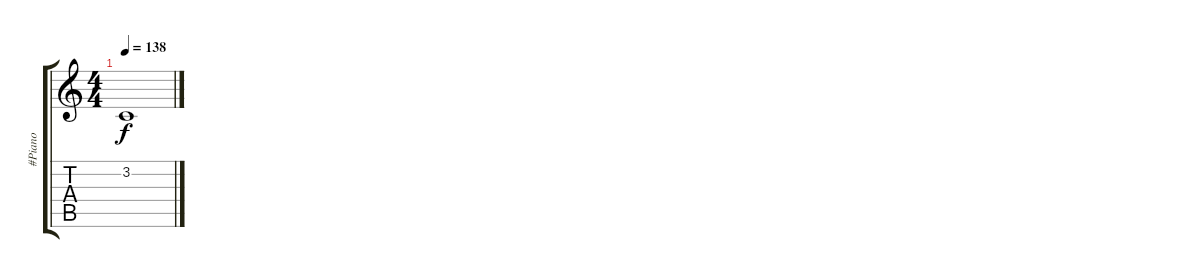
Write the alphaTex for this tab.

\track ("#Piano" "#Piano") {instrument acousticgrandpiano}
\staff {score tabs}
\tuning (D4 A3 F3 C3 G2 C2) {hide}
\ts (4 4)
\tempo 138
\clef g2
\ks c
3.2{t}.1{dy f}
